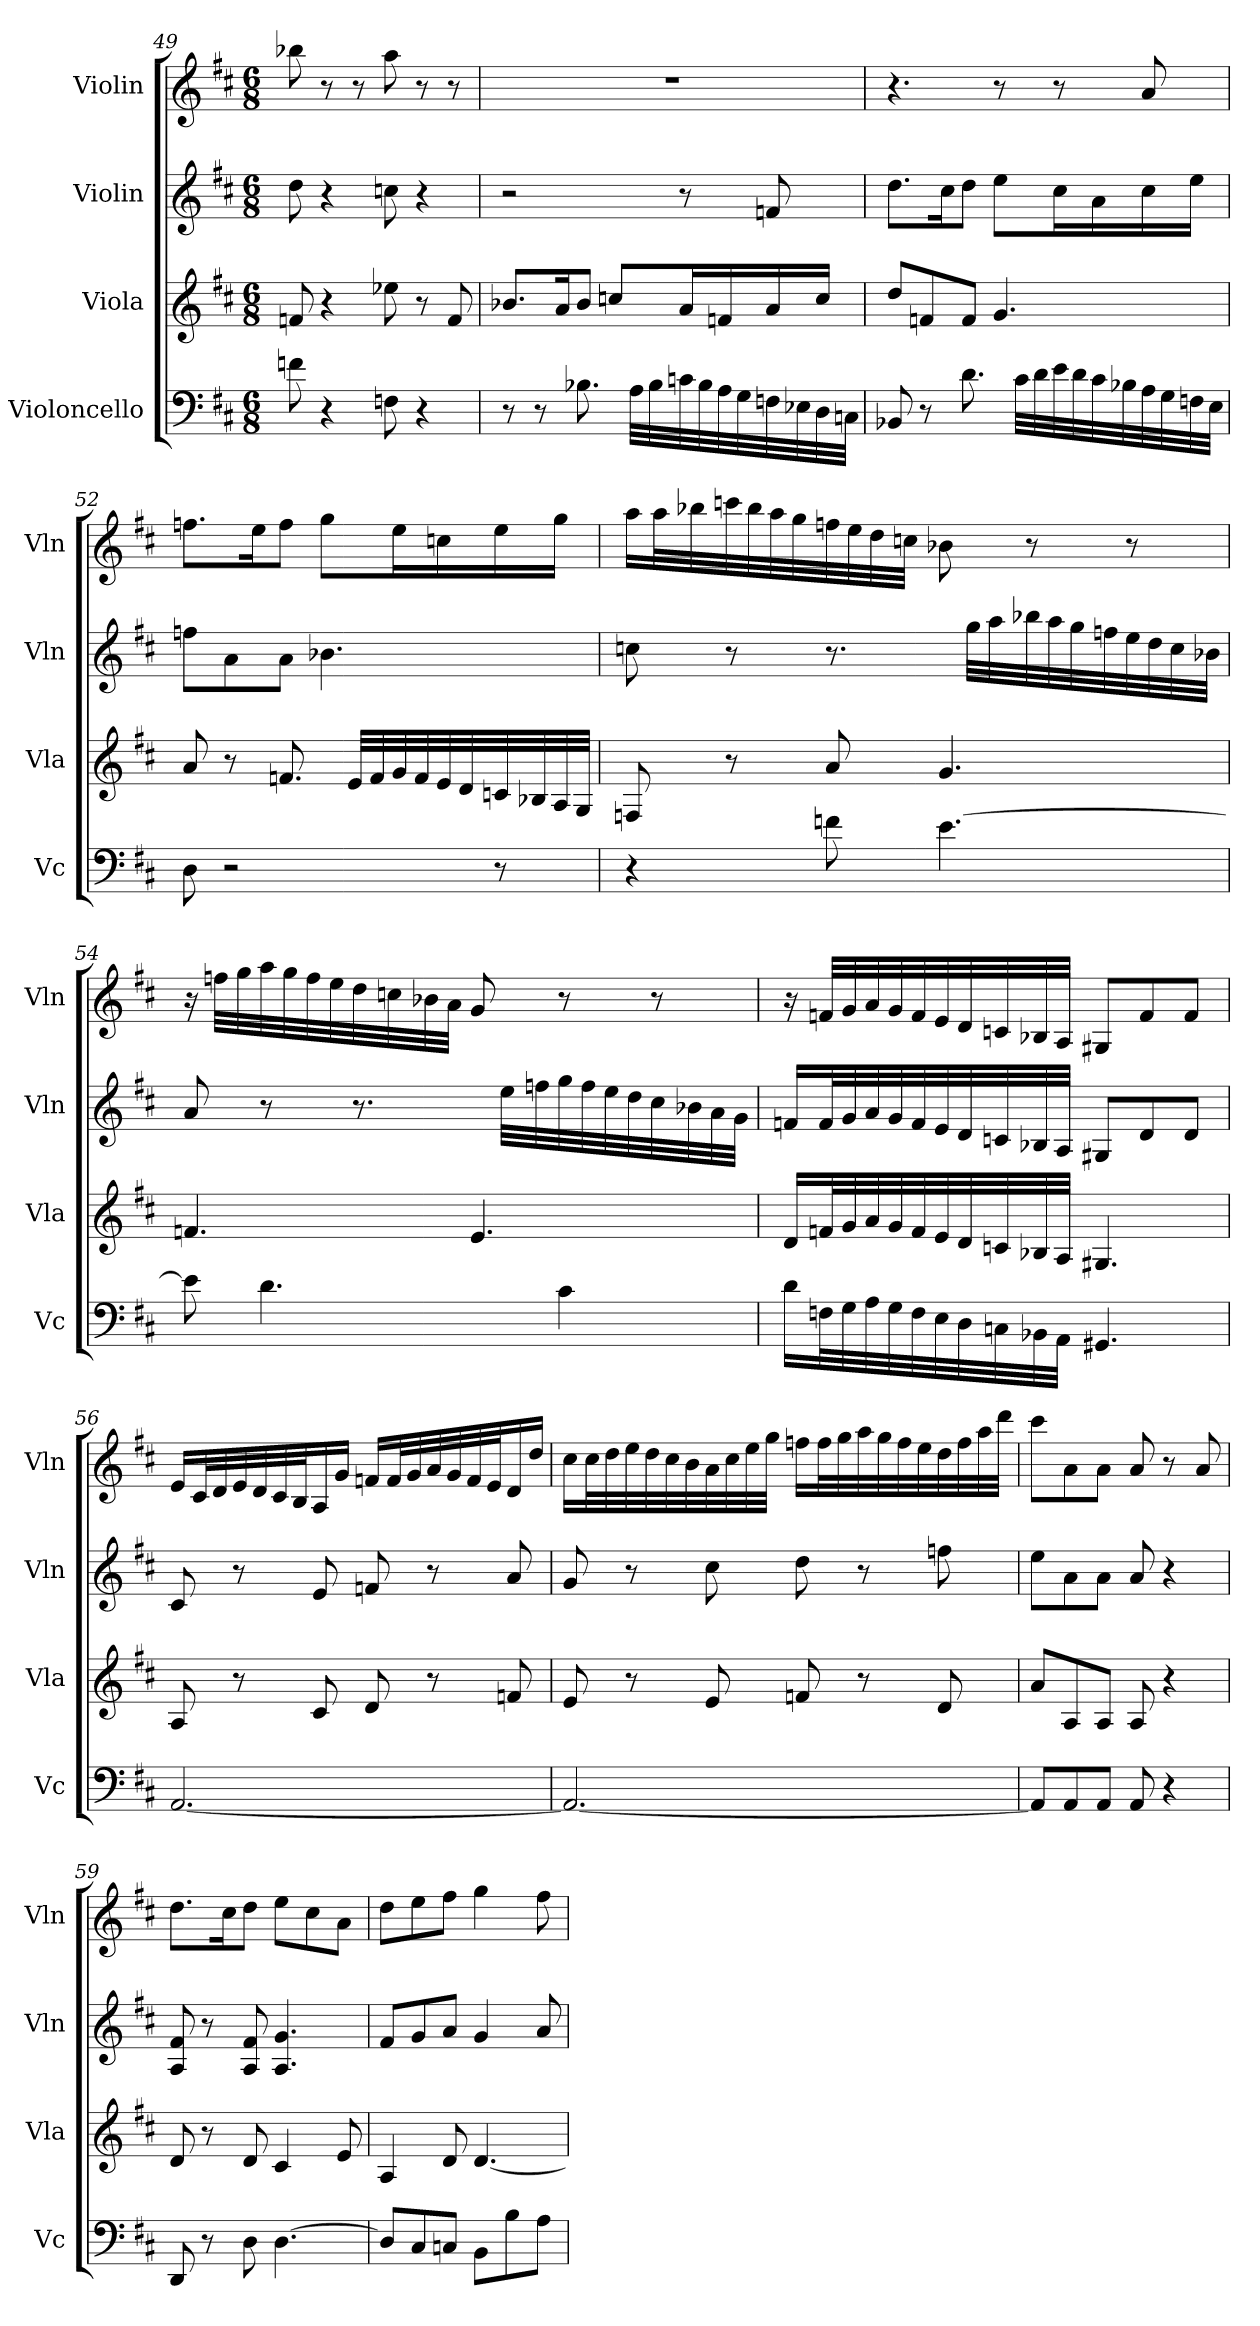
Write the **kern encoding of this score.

**kern	**kern	**kern	**kern
*part4	*part3	*part2	*part1
*staff4	*staff3	*staff2	*staff1
*I"Violoncello	*I"Viola	*I"Violin	*I"Violin
*I'Vc	*I'Vla	*I'Vln	*I'Vln
*clefF4	*clefG2	*clefG2	*clefG2
*k[f#c#]	*k[f#c#]	*k[f#c#]	*k[f#c#]
*M6/8	*M6/8	*M6/8	*M6/8
=49	=49	=49	=49
8fn\	8fn/	8dd\	8bb-X\
4r	4r	4r	8r
.	.	.	8r
8Fn\	8ee-X\	8ccn\	8aa\
4r	8r	4r	8r
.	8f/	.	8r
=50	=50	=50	=50
8r	8.b-X/L	2r	2.r
8r	.	.	.
.	16a/K	.	.
8.B-X\	8b-/J	.	.
.	8ccn/L	.	.
32A\LLL	.	.	.
32B-\	.	.	.
32cn\	16a/L	8r	.
32B-\	.	.	.
32A\	16fn/	.	.
32G\	.	.	.
32Fn\	16a/	8fn/	.
32E-X\	.	.	.
32D\	16cc/JJ	.	.
32Cn\JJJ	.	.	.
!!LO:LB:g=z
=51	=51	=51	=51
8BB-X/	8dd/L	8.dd\L	4.r
8r	8fn/	.	.
.	.	16cc#\K	.
8.d\	8f/J	8dd\J	.
.	4.g/	8ee\L	8r
32c#\LLL	.	.	.
32d\	.	.	.
32e\	.	16cc#\L	8r
32d\	.	.	.
32c#\	.	16a\	.
32B-X\	.	.	.
32A\	.	16cc#\	8a/
32G\	.	.	.
32Fn\	.	16ee\JJ	.
32E\JJJ	.	.	.
=52	=52	=52	=52
8D\	8a/	8ffn\L	8.ffn\L
2r	8r	8a\	.
.	.	.	16ee\K
.	8.fn/	8a\J	8ff\J
.	.	4.b-X\	8gg\L
.	32e/LLL	.	.
.	32f/	.	.
.	32g/	.	16ee\L
.	32f/	.	.
.	32e/	.	16ccn\
.	32d/	.	.
8r	32cn/	.	16ee\
.	32B-X/	.	.
.	32A/	.	16gg\JJ
.	32G/JJJ	.	.
!!LO:LB:g=z
=53	=53	=53	=53
4r	8Fn/	8ccn\	16aa\LL
.	.	.	32aa\L
.	.	.	32bb-X\
.	8r	8r	32cccn\
.	.	.	32bb-\
.	.	.	32aa\
.	.	.	32gg\
8fn\	8a/	8.r	32ffn\
.	.	.	32ee\
.	.	.	32dd\
.	.	.	32ccn\JJJ
[4.e\	4.g/	.	8b-X\
.	.	32gg\LLL	.
.	.	32aa\	.
.	.	32bb-X\	8r
.	.	32aa\	.
.	.	32gg\	.
.	.	32ffn\	.
.	.	32ee\	8r
.	.	32dd\	.
.	.	32cc\	.
.	.	32b-X\JJJ	.
!!LO:PB:g=z
=54	=54	=54	=54
8e\]	4.fn/	8a/	16r
.	.	.	32ffn\LLL
.	.	.	32gg\
4.d\	.	8r	32aa\
.	.	.	32gg\
.	.	.	32ff\
.	.	.	32ee\
.	.	8.r	32dd\
.	.	.	32ccn\
.	.	.	32b-X\
.	.	.	32a\JJJ
.	4.e/	.	8g/
.	.	32ee\LLL	.
.	.	32ffn\	.
4c#\	.	32gg\	8r
.	.	32ff\	.
.	.	32ee\	.
.	.	32dd\	.
.	.	32cc#\	8r
.	.	32b-X\	.
.	.	32a\	.
.	.	32g\JJJ	.
=55	=55	=55	=55
16d\LL	16d/LL	16fn/LL	16r
32Fn\L	32fn/L	32f/L	32fn/LLL
32G\	32g/	32g/	32g/
32A\	32a/	32a/	32a/
32G\	32g/	32g/	32g/
32F\	32f/	32f/	32f/
32E\	32e/	32e/	32e/
32D\	32d/	32d/	32d/
32Cn\	32cn/	32cn/	32cn/
32BB-X\	32B-X/	32B-X/	32B-X/
32AA\JJJ	32A/JJJ	32A/JJJ	32A/JJJ
4.GG#X/	4.G#X/	8G#X/L	8G#X/L
.	.	8d/	8f/
.	.	8d/J	8f/J
!!LO:LB:g=z
=56	=56	=56	=56
[2.AA/	8A/	8c#/	16e/LL
.	.	.	32c#/L
.	.	.	32d/
.	8r	8r	32e/
.	.	.	32d/
.	.	.	32c#/
.	.	.	32B/J
.	8c#/	8e/	16A/
.	.	.	16g/JJ
.	8d/	8fn/	16fn/LL
.	.	.	32f/L
.	.	.	32g/
.	8r	8r	32a/
.	.	.	32g/
.	.	.	32f/
.	.	.	32e/J
.	8fn/	8a/	16d/
.	.	.	16dd/JJ
=57	=57	=57	=57
2.AA/_	8e/	8g/	16cc#\LL
.	.	.	32cc#\L
.	.	.	32dd\
.	8r	8r	32ee\
.	.	.	32dd\
.	.	.	32cc#\
.	.	.	32b\
.	8e/	8cc#\	32a\
.	.	.	32cc#\
.	.	.	32ee\
.	.	.	32gg\JJJ
.	8fn/	8dd\	16ffn\LL
.	.	.	32ff\L
.	.	.	32gg\
.	8r	8r	32aa\
.	.	.	32gg\
.	.	.	32ff\
.	.	.	32ee\
.	8d/	8ffn\	32dd\
.	.	.	32ff\
.	.	.	32aa\
.	.	.	32ddd\JJJ
!!LO:LB:g=z
=58	=58	=58	=58
8AA/L]	8a/L	8ee\L	8ccc#\L
8AA/	8A/	8a\	8a\
8AA/J	8A/J	8a\J	8a\J
8AA/	8A/	8a/	8a/
4r	4r	4r	8r
.	.	.	8a/
=59	=59	=59	=59
8DD/	8d/	8A/ 8f#/	8.dd\L
8r	8r	8r	.
.	.	.	16cc#\K
8D\	8d/	8A/ 8f#/	8dd\J
[4.D\	4c#/	4.A/ 4.g/	8ee\L
.	.	.	8cc#\
.	8e/	.	8a\J
=60	=60	=60	=60
8D/L]	4A/	8f#/L	8dd\L
8C#/	.	8g/	8ee\
8Cn/J	8d/	8a/J	8ff#\J
8BB\L	[4.d/	4g/	4gg\
8B\	.	.	.
8A\J	.	8a/	8ff#\
=	=	=	=
*-	*-	*-	*-
